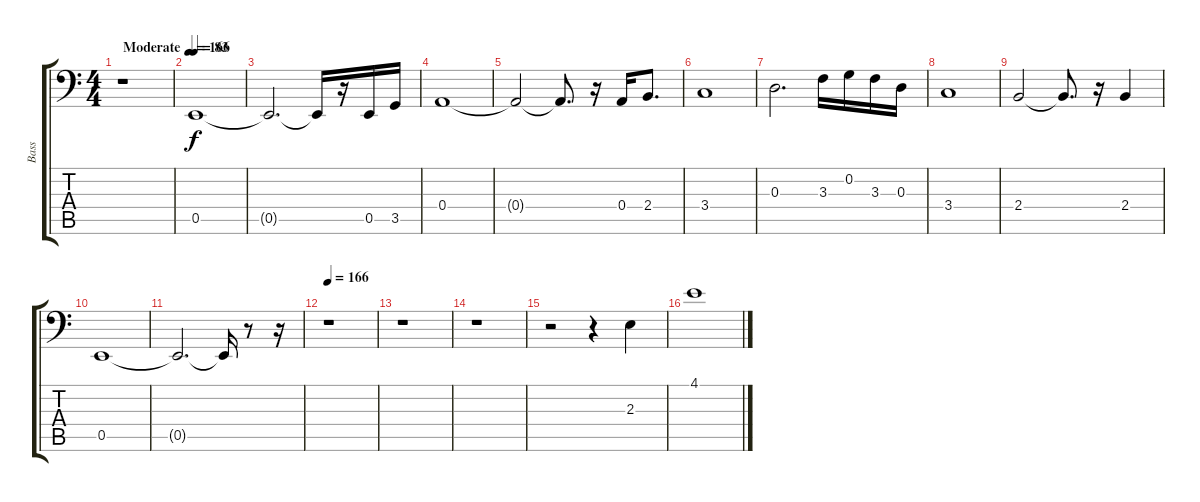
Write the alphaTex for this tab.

\track ("Bass" "Bass") {instrument electricbasspick}
\staff {score tabs}
\tuning (C3 G2 D2 A1 E1 B0) {hide}
\ts (4 4)
\tempo (166 "Moderate")
\clef f4
\ks c
r.1{dy f instrument electricbasspick} |
\tempo 83
0.5.1 |
0.5{t}.2{d} 0.5{t}.16 r.16 0.5.16 3.5.16 |
0.4.1 |
0.4{t}.2 0.4{t}.8{d} r.16 0.4.16 2.4.8{d} |
3.4.1 |
0.3.2{d} 3.3.16 0.2.16 3.3.16 0.3.16 |
3.4.1 |
2.4.2 2.4{t}.8{d} r.16 2.4.4 |
0.5.1 |
0.5{t}.2{d} 0.5{t}.16 r.8 r.16 |
\tempo 166
r.1 |
r.1 |
r.1 |
r.2 r.4 2.3.4 |
4.1.1
